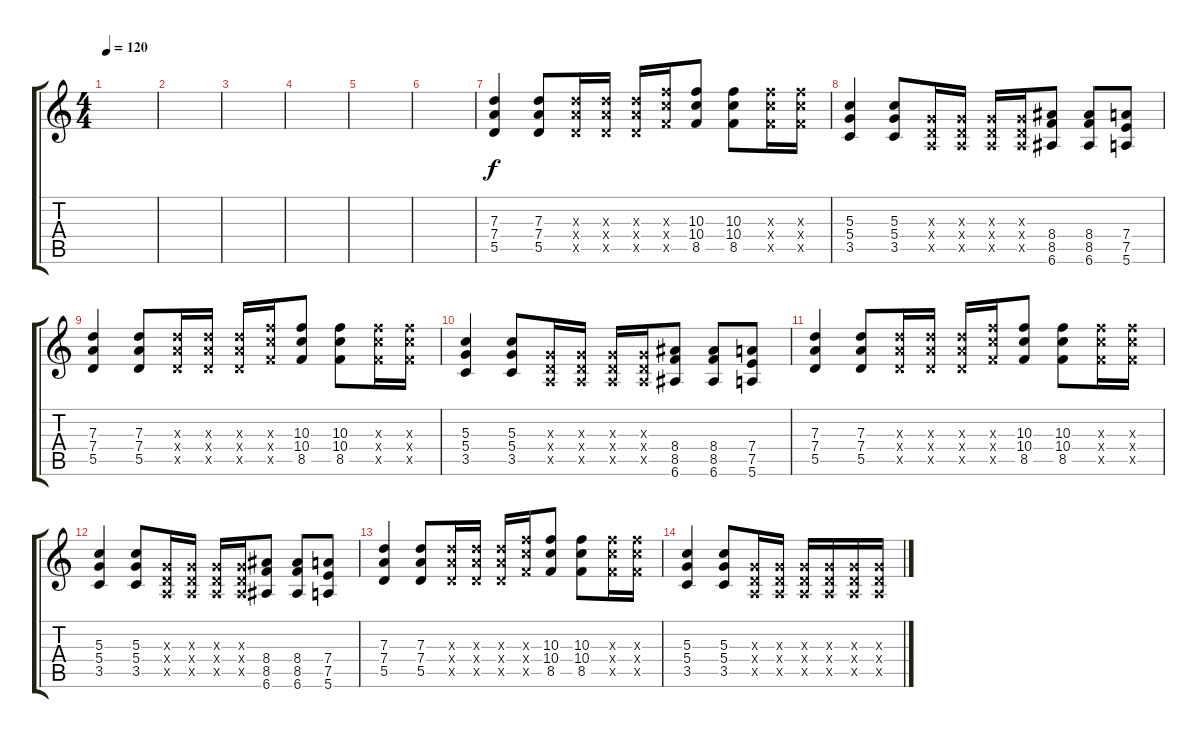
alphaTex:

\track "" {instrument acousticguitarsteel}
\staff {score tabs}
\tuning (E4 B3 G3 D3 A2 E2) {hide}
\ts (4 4)
\tempo 120
\clef g2
\ks c
|
|
|
|
|
|
(7.3 7.4 5.5).4 (7.3 7.4 5.5).8 (7.3{x} 7.4{x} 5.5{x}).16 (7.3{x} 7.4{x} 5.5{x}).16 (7.3{x} 7.4{x} 5.5{x}).16 (10.3{x} 10.4{x} 8.5{x}).16 (10.3 10.4 8.5).8 (10.3 10.4 8.5).8 (10.3{x} 10.4{x} 8.5{x}).16 (10.3{x} 10.4{x} 8.5{x}).16 |
(5.3 5.4 3.5).4 (5.3 5.4 3.5).8 (0.3{x} 0.4{x} 0.5{x}).16 (0.3{x} 0.4{x} 0.5{x}).16 (0.3{x} 0.4{x} 0.5{x}).16 (0.3{x} 0.4{x} 0.5{x}).16 (8.4 8.5 6.6).8 (8.4 8.5 6.6).8 (7.4 7.5 5.6).8 |
(7.3 7.4 5.5).4 (7.3 7.4 5.5).8 (7.3{x} 7.4{x} 5.5{x}).16 (7.3{x} 7.4{x} 5.5{x}).16 (7.3{x} 7.4{x} 5.5{x}).16 (10.3{x} 10.4{x} 8.5{x}).16 (10.3 10.4 8.5).8 (10.3 10.4 8.5).8 (10.3{x} 10.4{x} 8.5{x}).16 (10.3{x} 10.4{x} 8.5{x}).16 |
(5.3 5.4 3.5).4 (5.3 5.4 3.5).8 (0.3{x} 0.4{x} 0.5{x}).16 (0.3{x} 0.4{x} 0.5{x}).16 (0.3{x} 0.4{x} 0.5{x}).16 (0.3{x} 0.4{x} 0.5{x}).16 (8.4 8.5 6.6).8 (8.4 8.5 6.6).8 (7.4 7.5 5.6).8 |
(7.3 7.4 5.5).4 (7.3 7.4 5.5).8 (7.3{x} 7.4{x} 5.5{x}).16 (7.3{x} 7.4{x} 5.5{x}).16 (7.3{x} 7.4{x} 5.5{x}).16 (10.3{x} 10.4{x} 8.5{x}).16 (10.3 10.4 8.5).8 (10.3 10.4 8.5).8 (10.3{x} 10.4{x} 8.5{x}).16 (10.3{x} 10.4{x} 8.5{x}).16 |
(5.3 5.4 3.5).4 (5.3 5.4 3.5).8 (0.3{x} 0.4{x} 0.5{x}).16 (0.3{x} 0.4{x} 0.5{x}).16 (0.3{x} 0.4{x} 0.5{x}).16 (0.3{x} 0.4{x} 0.5{x}).16 (8.4 8.5 6.6).8 (8.4 8.5 6.6).8 (7.4 7.5 5.6).8 |
(7.3 7.4 5.5).4{txt ""} (7.3 7.4 5.5).8 (7.3{x} 7.4{x} 5.5{x}).16 (7.3{x} 7.4{x} 5.5{x}).16 (7.3{x} 7.4{x} 5.5{x}).16 (10.3{x} 10.4{x} 8.5{x}).16 (10.3 10.4 8.5).8 (10.3 10.4 8.5).8 (10.3{x} 10.4{x} 8.5{x}).16 (10.3{x} 10.4{x} 8.5{x}).16 |
(5.3 5.4 3.5).4 (5.3 5.4 3.5).8 (0.3{x} 0.4{x} 0.5{x}).16 (0.3{x} 0.4{x} 0.5{x}).16 (0.3{x} 0.4{x} 0.5{x}).16 (0.3{x} 0.4{x} 0.5{x}).16 (0.3{x} 0.4{x} 0.5{x}).16 (0.3{x} 0.4{x} 0.5{x}).16
